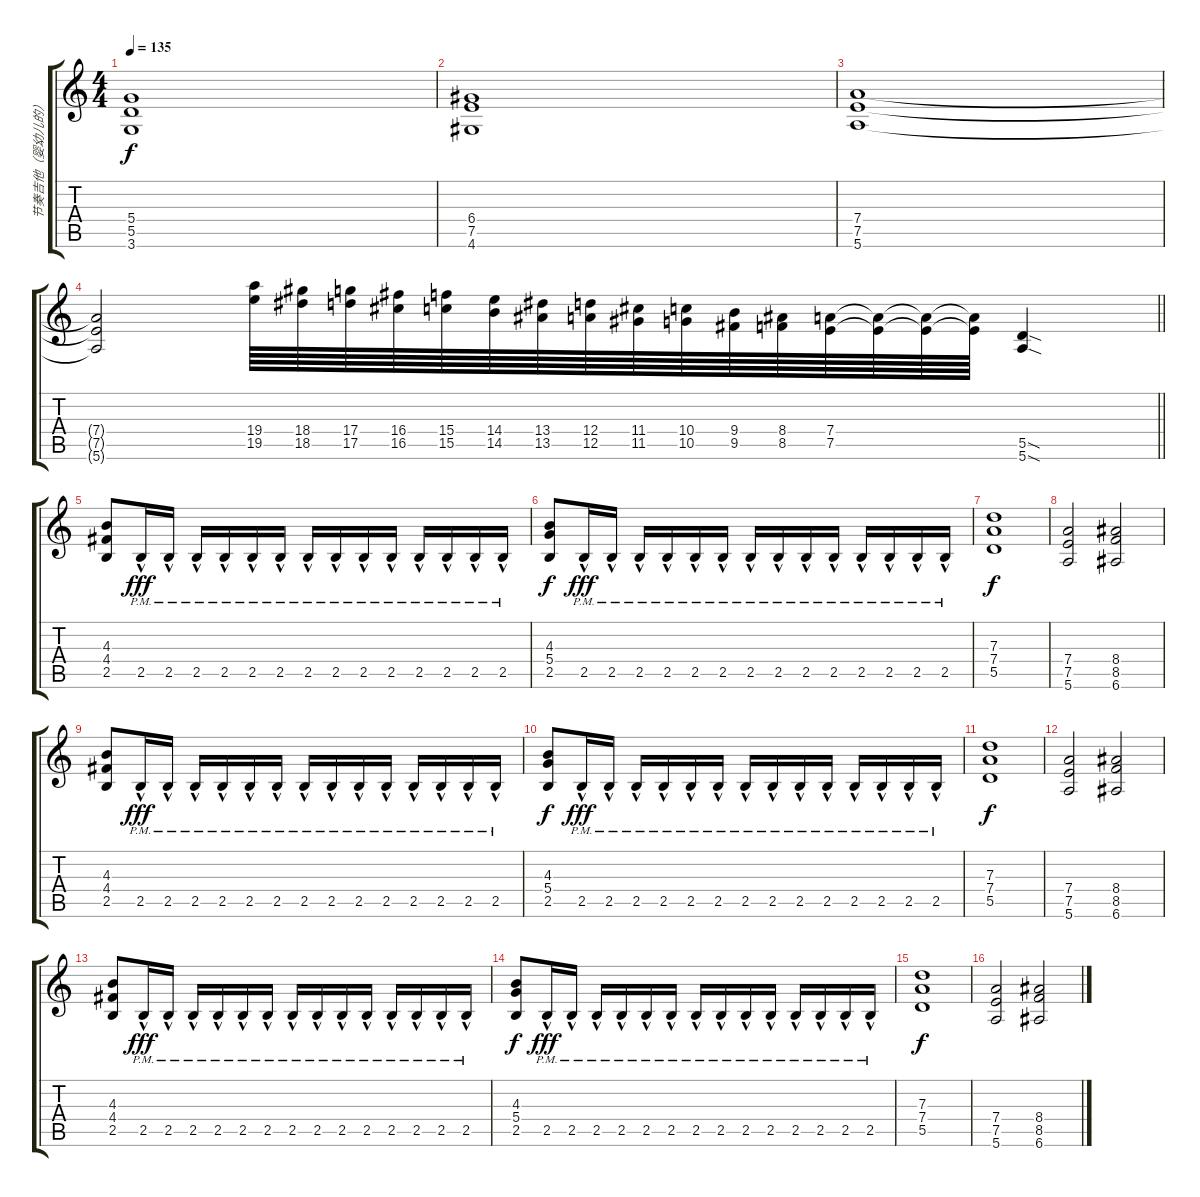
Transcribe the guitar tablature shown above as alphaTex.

\track ("节奏吉他（婴幼儿的）" "节奏吉他（婴幼儿的）") {instrument distortionguitar}
\staff {score tabs}
\tuning (E4 B3 G3 D3 A2 E2) {hide}
\ts (4 4)
\tempo 135
\clef g2
\ks c
(5.4 5.5 3.6).1{dy f} |
(6.4 7.5 4.6).1 |
(7.4 7.5 5.6).1 |
\barLineRight lightlight
(7.4{t} 7.5{t} 5.6{t}).2 (19.4 19.5).64 (18.4 18.5).64 (17.4 17.5).64 (16.4 16.5).64 (15.4 15.5).64 (14.4 14.5).64 (13.4 13.5).64 (12.4 12.5).64 (11.4 11.5).64 (10.4 10.5).64 (9.4 9.5).64 (8.4 8.5).64 (7.4 7.5).64 (7.4{t} 7.5{t}).64 (7.4{t} 7.5{t}).64 (7.4{t} 7.5{t}).64 (5.5{sod} 5.6{sod}).4 |
(4.3 4.4 2.5).8 2.5{hac pm}.16{dy fff} 2.5{hac pm}.16 2.5{hac pm}.16 2.5{hac pm}.16 2.5{hac pm}.16 2.5{hac pm}.16 2.5{hac pm}.16 2.5{hac pm}.16 2.5{hac pm}.16 2.5{hac pm}.16 2.5{hac pm}.16 2.5{hac pm}.16 2.5{hac pm}.16 2.5{hac pm}.16 |
(4.3 5.4 2.5).8{dy f} 2.5{hac pm}.16{dy fff} 2.5{hac pm}.16 2.5{hac pm}.16 2.5{hac pm}.16 2.5{hac pm}.16 2.5{hac pm}.16 2.5{hac pm}.16 2.5{hac pm}.16 2.5{hac pm}.16 2.5{hac pm}.16 2.5{hac pm}.16 2.5{hac pm}.16 2.5{hac pm}.16 2.5{hac pm}.16 |
(7.3 7.4 5.5).1{dy f} |
(7.4 7.5 5.6).2 (8.4 8.5 6.6).2 |
(4.3 4.4 2.5).8 2.5{hac pm}.16{dy fff} 2.5{hac pm}.16 2.5{hac pm}.16 2.5{hac pm}.16 2.5{hac pm}.16 2.5{hac pm}.16 2.5{hac pm}.16 2.5{hac pm}.16 2.5{hac pm}.16 2.5{hac pm}.16 2.5{hac pm}.16 2.5{hac pm}.16 2.5{hac pm}.16 2.5{hac pm}.16 |
(4.3 5.4 2.5).8{dy f} 2.5{hac pm}.16{dy fff} 2.5{hac pm}.16 2.5{hac pm}.16 2.5{hac pm}.16 2.5{hac pm}.16 2.5{hac pm}.16 2.5{hac pm}.16 2.5{hac pm}.16 2.5{hac pm}.16 2.5{hac pm}.16 2.5{hac pm}.16 2.5{hac pm}.16 2.5{hac pm}.16 2.5{hac pm}.16 |
(7.3 7.4 5.5).1{dy f} |
(7.4 7.5 5.6).2 (8.4 8.5 6.6).2 |
(4.3 4.4 2.5).8 2.5{hac pm}.16{dy fff} 2.5{hac pm}.16 2.5{hac pm}.16 2.5{hac pm}.16 2.5{hac pm}.16 2.5{hac pm}.16 2.5{hac pm}.16 2.5{hac pm}.16 2.5{hac pm}.16 2.5{hac pm}.16 2.5{hac pm}.16 2.5{hac pm}.16 2.5{hac pm}.16 2.5{hac pm}.16 |
(4.3 5.4 2.5).8{dy f} 2.5{hac pm}.16{dy fff} 2.5{hac pm}.16 2.5{hac pm}.16 2.5{hac pm}.16 2.5{hac pm}.16 2.5{hac pm}.16 2.5{hac pm}.16 2.5{hac pm}.16 2.5{hac pm}.16 2.5{hac pm}.16 2.5{hac pm}.16 2.5{hac pm}.16 2.5{hac pm}.16 2.5{hac pm}.16 |
(7.3 7.4 5.5).1{dy f} |
(7.4 7.5 5.6).2 (8.4 8.5 6.6).2
